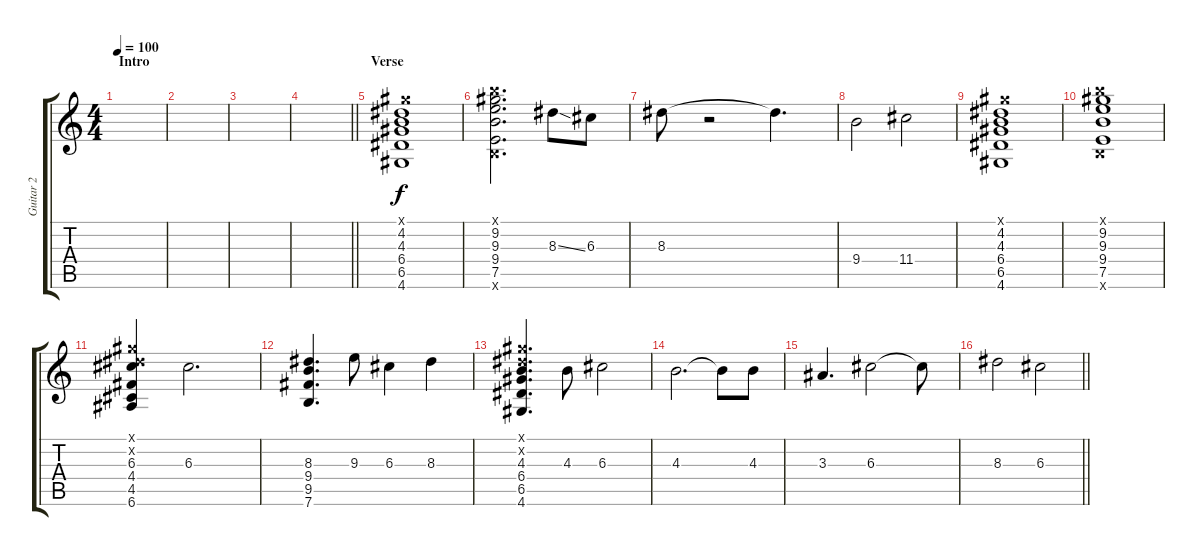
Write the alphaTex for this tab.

\track ("Guitar 2" "Guitar 2") {instrument electricguitarjazz}
\staff {score tabs}
\tuning (E4 B3 G3 D3 A2 E2) {hide}
\ts (4 4)
\section ("" "Intro")
\tempo 100
\clef g2
\ks c
|
|
|
\barLineRight lightlight
|
\section ("" "Verse")
(4.1{x} 4.2 4.3 6.4 6.5 4.6).1 |
(7.1{x} 9.2 9.3 9.4 7.5 7.6{x}).2{d} 8.3{ss}.8 6.3.8 |
8.3.8 r.2 8.3{t}.4{d} |
9.4.2 11.4.2 |
(4.1{x} 4.2 4.3 6.4 6.5 4.6).1 |
(7.1{x} 9.2 9.3 9.4 7.5 7.6{x}).1 |
(4.1{x} 4.2{x} 6.3 4.4 4.5 6.6).4 6.3.2{d} |
(8.3 9.4 9.5 7.6).4{d} 9.3.8 6.3.4 8.3.4 |
(4.1{x} 4.2{x} 4.3 6.4 6.5 4.6).4{d} 4.3.8 6.3.2 |
4.3.2{d} 4.3{t}.8 4.3.8 |
3.3.4{d} 6.3.2 6.3{t}.8 |
\barLineRight lightlight
8.3.2 6.3.2
